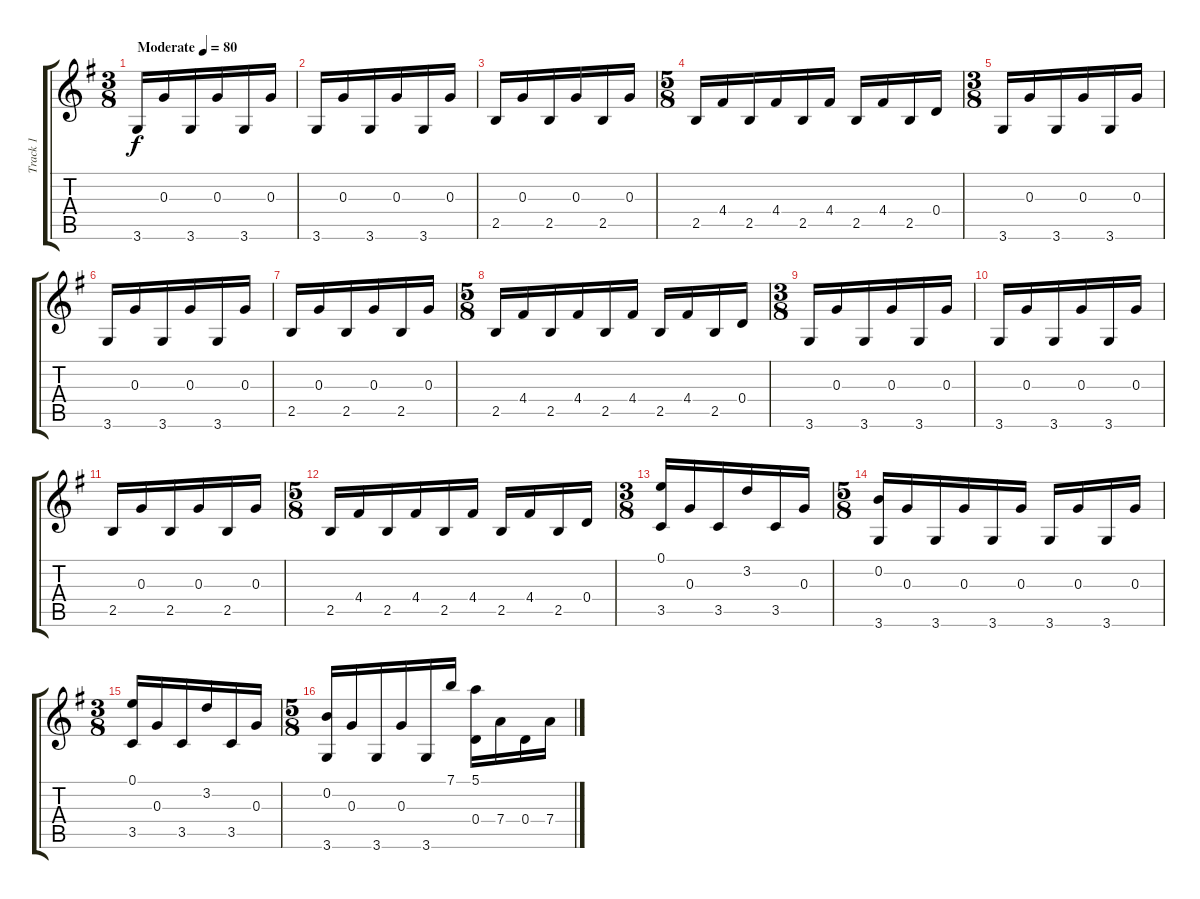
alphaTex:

\track ("Track 1" "Track 1") {instrument acousticguitarsteel}
\staff {score tabs}
\tuning (E4 B3 G3 D3 A2 E2) {hide}
\ts (3 8)
\tempo (80 "Moderate")
\clef g2
\ks g
3.6.16{dy f instrument acousticguitarsteel} 0.3.16 3.6.16 0.3.16 3.6.16 0.3.16 |
3.6.16 0.3.16 3.6.16 0.3.16 3.6.16 0.3.16 |
2.5.16 0.3.16 2.5.16 0.3.16 2.5.16 0.3.16 |
\ts (5 8)
2.5.16 4.4.16 2.5.16 4.4.16 2.5.16 4.4.16 2.5.16 4.4.16 2.5.16 0.4.16 |
\ts (3 8)
3.6.16 0.3.16 3.6.16 0.3.16 3.6.16 0.3.16 |
3.6.16 0.3.16 3.6.16 0.3.16 3.6.16 0.3.16 |
2.5.16 0.3.16 2.5.16 0.3.16 2.5.16 0.3.16 |
\ts (5 8)
2.5.16 4.4.16 2.5.16 4.4.16 2.5.16 4.4.16 2.5.16 4.4.16 2.5.16 0.4.16 |
\ts (3 8)
3.6.16 0.3.16 3.6.16 0.3.16 3.6.16 0.3.16 |
3.6.16 0.3.16 3.6.16 0.3.16 3.6.16 0.3.16 |
2.5.16 0.3.16 2.5.16 0.3.16 2.5.16 0.3.16 |
\ts (5 8)
2.5.16 4.4.16 2.5.16 4.4.16 2.5.16 4.4.16 2.5.16 4.4.16 2.5.16 0.4.16 |
\ts (3 8)
(0.1 3.5).16 0.3.16 3.5.16 3.2.16 3.5.16 0.3.16 |
\ts (5 8)
(0.2 3.6).16 0.3.16 3.6.16 0.3.16 3.6.16 0.3.16 3.6.16 0.3.16 3.6.16 0.3.16 |
\ts (3 8)
(0.1 3.5).16 0.3.16 3.5.16 3.2.16 3.5.16 0.3.16 |
\ts (5 8)
(0.2 3.6).16 0.3.16 3.6.16 0.3.16 3.6.16 7.1.16 (5.1 0.4).16 7.4.16 0.4.16 7.4.16
